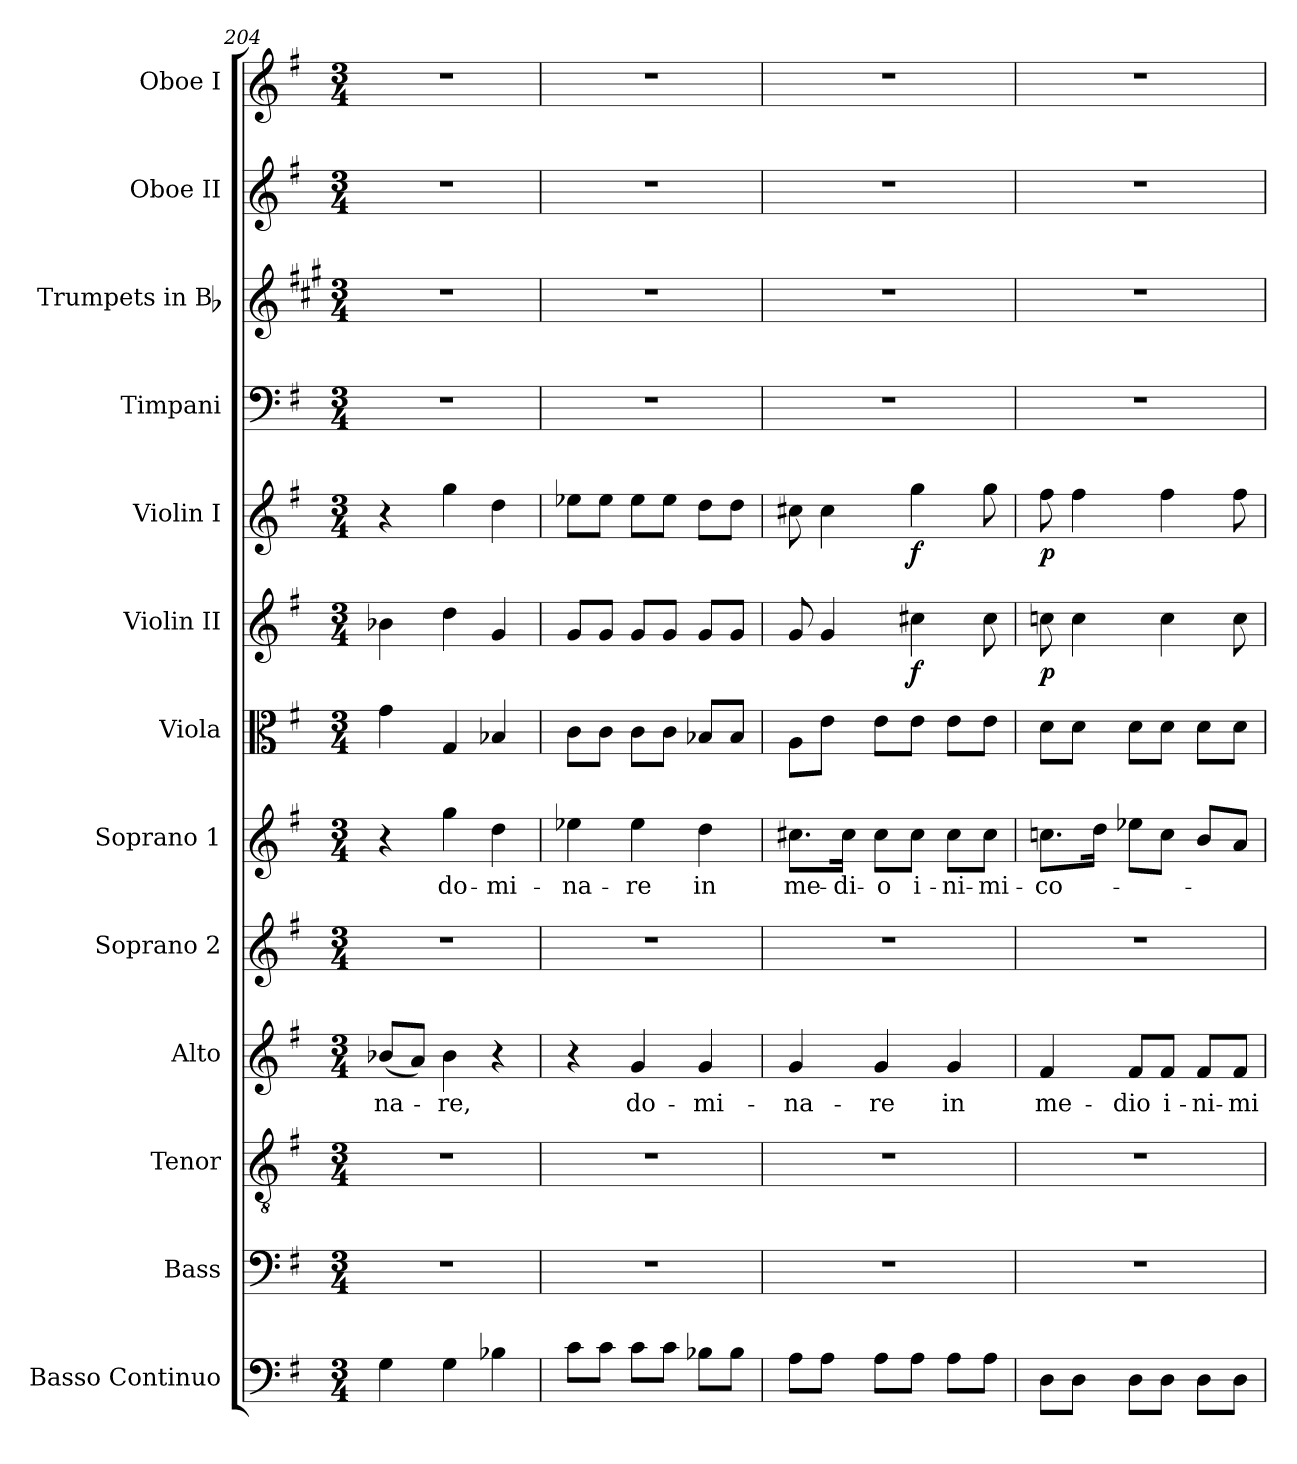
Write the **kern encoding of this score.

**kern	**kern	**kern	**kern	**text	**kern	**kern	**text	**kern	**kern	**dynam	**kern	**dynam	**kern	**kern	**kern	**kern
*part13	*part12	*part11	*part10	*part10	*part9	*part8	*part8	*part7	*part6	*part6	*part5	*part5	*part4	*part3	*part2	*part1
*staff13	*staff12	*staff11	*staff10	*staff10	*staff9	*staff8	*staff8	*staff7	*staff6	*staff6	*staff5	*staff5	*staff4	*staff3	*staff2	*staff1
*I"Basso Continuo	*I"Bass	*I"Tenor	*I"Alto	*	*I"Soprano 2	*I"Soprano 1	*	*I"Viola	*I"Violin II	*	*I"Violin I	*	*I"Timpani	*I"Trumpets in Bb	*I"Oboe II	*I"Oboe I
*I'BC	*I'B	*I'T	*I'A	*	*I'S	*I'S	*	*I'Vla.	*I'Vln. II	*	*I'Vln. I	*	*I'Timp.	*	*I'Ob. II	*I'Ob. I
*clefF4	*clefF4	*clefGv2	*clefG2	*	*clefG2	*clefG2	*	*clefC3	*clefG2	*	*clefG2	*	*clefF4	*clefG2	*clefG2	*clefG2
*	*	*	*	*	*	*	*	*	*	*	*	*	*	*ITrd1c2	*	*
*k[f#]	*k[f#]	*k[f#]	*k[f#]	*	*k[f#]	*k[f#]	*	*k[f#]	*k[f#]	*	*k[f#]	*	*k[f#]	*k[f#]	*k[f#]	*k[f#]
*G:	*G:	*G:	*G:	*	*G:	*G:	*	*G:	*G:	*	*G:	*	*G:	*G:	*G:	*G:
*M3/4	*M3/4	*M3/4	*M3/4	*	*M3/4	*M3/4	*	*M3/4	*M3/4	*	*M3/4	*	*M3/4	*M3/4	*M3/4	*M3/4
=204	=204	=204	=204	=204	=204	=204	=204	=204	=204	=204	=204	=204	=204	=204	=204	=204
!	!	!	!	!LO:LY:b	!	!	!	!	!	!	!	!	!	!	!	!
4G\	2.r	2.r	(<8b-X/L	-na-	2.r	4r	.	4g\	4b-X\	.	4r	.	2.r	2.r	2.r	2.r
.	.	.	8a/J)	.	.	.	.	.	.	.	.	.	.	.	.	.
!	!	!	!	!LO:LY:b	!	!	!LO:LY:b	!	!	!	!	!	!	!	!	!
4G\	.	.	4b-\	-re,	.	4gg\	do-	4G/	4dd\	.	4gg\	.	.	.	.	.
!	!	!	!	!	!	!	!LO:LY:b	!	!	!	!	!	!	!	!	!
4B-X\	.	.	4r	.	.	4dd\	-mi-	4B-X/	4g/	.	4dd\	.	.	.	.	.
!!LO:LB:g=z
=205	=205	=205	=205	=205	=205	=205	=205	=205	=205	=205	=205	=205	=205	=205	=205	=205
!	!	!	!	!	!	!	!LO:LY:b	!	!	!	!	!	!	!	!	!
8c\L	2.r	2.r	4r	.	2.r	4ee-X\	-na-	8c\L	8g/L	.	8ee-X\L	.	2.r	2.r	2.r	2.r
8c\J	.	.	.	.	.	.	.	8c\J	8g/J	.	8ee-\J	.	.	.	.	.
!	!	!	!	!LO:LY:b	!	!	!LO:LY:b	!	!	!	!	!	!	!	!	!
8c\L	.	.	4g/	do-	.	4ee-\	-re	8c\L	8g/L	.	8ee-\L	.	.	.	.	.
8c\J	.	.	.	.	.	.	.	8c\J	8g/J	.	8ee-\J	.	.	.	.	.
!	!	!	!	!LO:LY:b	!	!	!LO:LY:b	!	!	!	!	!	!	!	!	!
8B-X\L	.	.	4g/	-mi-	.	4dd\	in	8B-X/L	8g/L	.	8dd\L	.	.	.	.	.
8B-\J	.	.	.	.	.	.	.	8B-/J	8g/J	.	8dd\J	.	.	.	.	.
=206	=206	=206	=206	=206	=206	=206	=206	=206	=206	=206	=206	=206	=206	=206	=206	=206
!	!	!	!	!LO:LY:b	!	!	!LO:LY:b	!	!	!	!	!	!	!	!	!
8A\L	2.r	2.r	4g/	-na-	2.r	8.cc#X\L	me-	8A\L	8g/	.	8cc#X\	.	2.r	2.r	2.r	2.r
8A\J	.	.	.	.	.	.	.	8e\J	4g/	.	4cc#\	.	.	.	.	.
!	!	!	!	!	!	!	!LO:LY:b	!	!	!	!	!	!	!	!	!
.	.	.	.	.	.	16cc#\Jk	-di-	.	.	.	.	.	.	.	.	.
!	!	!	!	!LO:LY:b	!	!	!LO:LY:b	!	!	!	!	!	!	!	!	!
8A\L	.	.	4g/	-re	.	8cc#\L	-o	8e\L	.	.	.	.	.	.	.	.
!	!	!	!	!	!	!	!LO:LY:b	!	!	!LO:DY:b	!	!LO:DY:b	!	!	!	!
8A\J	.	.	.	.	.	8cc#\J	i-	8e\J	4cc#X\	f	4gg\	f	.	.	.	.
!	!	!	!	!LO:LY:b	!	!	!LO:LY:b	!	!	!	!	!	!	!	!	!
8A\L	.	.	4g/	in	.	8cc#\L	-ni-	8e\L	.	.	.	.	.	.	.	.
!	!	!	!	!	!	!	!LO:LY:b	!	!	!	!	!	!	!	!	!
8A\J	.	.	.	.	.	8cc#\J	-mi-	8e\J	8cc#\	.	8gg\	.	.	.	.	.
=207	=207	=207	=207	=207	=207	=207	=207	=207	=207	=207	=207	=207	=207	=207	=207	=207
!	!	!	!	!LO:LY:b	!	!	!LO:LY:b	!	!	!LO:DY:b	!	!LO:DY:b	!	!	!	!
8D\L	2.r	2.r	4f#/	me-	2.r	8.ccn\L	-co-	8d\L	8ccn\	p	8ff#\	p	2.r	2.r	2.r	2.r
8D\J	.	.	.	.	.	.	.	8d\J	4cc\	.	4ff#\	.	.	.	.	.
.	.	.	.	.	.	16dd\Jk	.	.	.	.	.	.	.	.	.	.
!	!	!	!	!LO:LY:b	!	!	!	!	!	!	!	!	!	!	!	!
8D\L	.	.	8f#/L	-dio	.	8ee-X\L	.	8d\L	.	.	.	.	.	.	.	.
!	!	!	!	!LO:LY:b	!	!	!	!	!	!	!	!	!	!	!	!
8D\J	.	.	8f#/J	i-	.	8cc\J	.	8d\J	4cc\	.	4ff#\	.	.	.	.	.
!	!	!	!	!LO:LY:b	!	!	!	!	!	!	!	!	!	!	!	!
8D\L	.	.	8f#/L	-ni-	.	8b/L	.	8d\L	.	.	.	.	.	.	.	.
!	!	!	!	!LO:LY:b	!	!	!	!	!	!	!	!	!	!	!	!
8D\J	.	.	8f#/J	-mi-	.	8a/J	.	8d\J	8cc\	.	8ff#\	.	.	.	.	.
=	=	=	=	=	=	=	=	=	=	=	=	=	=	=	=	=
*-	*-	*-	*-	*-	*-	*-	*-	*-	*-	*-	*-	*-	*-	*-	*-	*-
